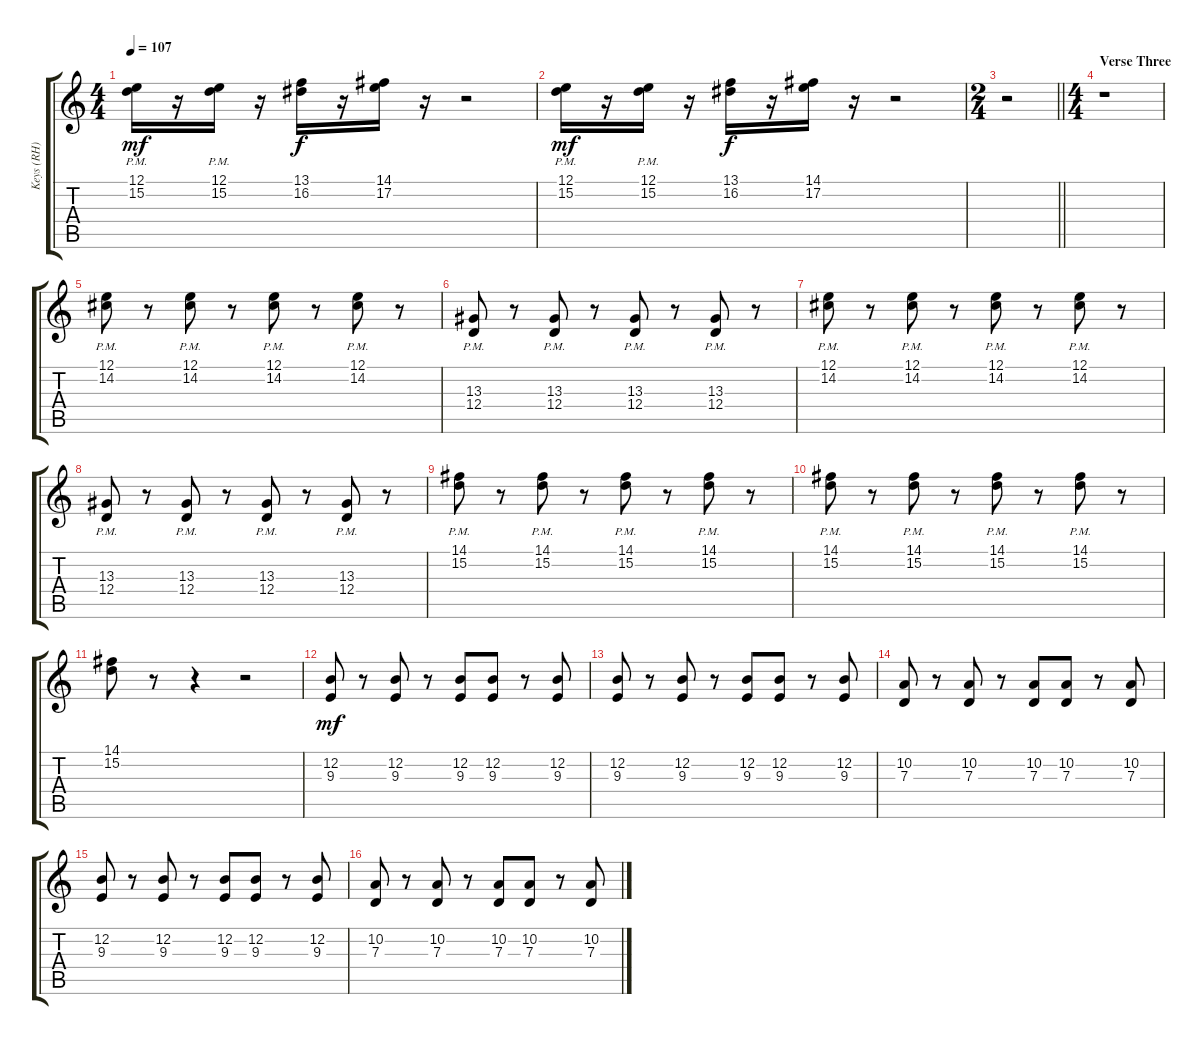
\track ("Keys (RH)" "Keys (RH)") {instrument drawbarorgan}
\staff {score tabs}
\tuning (E4 B3 G3 D3 A2 E2) {hide}
\ts (4 4)
\tempo 107
\clef g2
\ks c
(12.1{pm} 15.2{pm}).16{dy mf} r.16 (12.1{pm} 15.2{pm}).16 r.16 (13.1 16.2).16{dy f} r.16 (14.1 17.2).16 r.16 r.2 |
(12.1{pm} 15.2{pm}).16{dy mf} r.16 (12.1{pm} 15.2{pm}).16 r.16 (13.1 16.2).16{dy f} r.16 (14.1 17.2).16 r.16 r.2 |
\ts (2 4)
\barLineRight lightlight
r.2 |
\ts (4 4)
\section ("" "Verse Three")
r.1 |
(12.1{pm} 14.2{pm}).8 r.8 (12.1{pm} 14.2{pm}).8 r.8 (12.1{pm} 14.2{pm}).8 r.8 (12.1{pm} 14.2{pm}).8 r.8 |
(13.3{pm} 12.4{pm}).8 r.8 (13.3{pm} 12.4{pm}).8 r.8 (13.3{pm} 12.4{pm}).8 r.8 (13.3{pm} 12.4{pm}).8 r.8 |
(12.1{pm} 14.2{pm}).8 r.8 (12.1{pm} 14.2{pm}).8 r.8 (12.1{pm} 14.2{pm}).8 r.8 (12.1{pm} 14.2{pm}).8 r.8 |
(13.3{pm} 12.4{pm}).8 r.8 (13.3{pm} 12.4{pm}).8 r.8 (13.3{pm} 12.4{pm}).8 r.8 (13.3{pm} 12.4{pm}).8 r.8 |
(14.1{pm} 15.2{pm}).8 r.8 (14.1{pm} 15.2{pm}).8 r.8 (14.1{pm} 15.2{pm}).8 r.8 (14.1{pm} 15.2{pm}).8 r.8 |
(14.1{pm} 15.2{pm}).8 r.8 (14.1{pm} 15.2{pm}).8 r.8 (14.1{pm} 15.2{pm}).8 r.8 (14.1{pm} 15.2{pm}).8 r.8 |
(14.1 15.2).8 r.8 r.4 r.2 |
(12.2 9.3).8{dy mf} r.8 (12.2 9.3).8 r.8 (12.2 9.3).8 (12.2 9.3).8 r.8 (12.2 9.3).8 |
(12.2 9.3).8 r.8 (12.2 9.3).8 r.8 (12.2 9.3).8 (12.2 9.3).8 r.8 (12.2 9.3).8 |
(10.2 7.3).8 r.8 (10.2 7.3).8 r.8 (10.2 7.3).8 (10.2 7.3).8 r.8 (10.2 7.3).8 |
(12.2 9.3).8 r.8 (12.2 9.3).8 r.8 (12.2 9.3).8 (12.2 9.3).8 r.8 (12.2 9.3).8 |
(10.2 7.3).8 r.8 (10.2 7.3).8 r.8 (10.2 7.3).8 (10.2 7.3).8 r.8 (10.2 7.3).8
